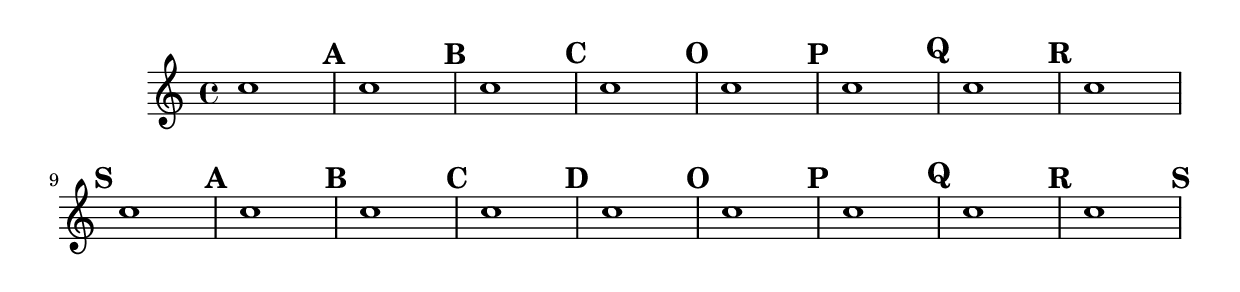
%% Do not edit this file; it is auto-generated from LSR http://lsr.dsi.unimi.it
%% This file is in the public domain.
\version "2.11.66"

\header {
  lsrtags = "rhythms"

  texidoc = "
This snippet demonstrates how to obtain automatic ordered rehearsal
marks, but from the letter or number you want.

"
  doctitle = "Forcing rehearsal marks to start from a given letter or number"
} % begin verbatim

\relative c''{
  c1 \mark \default
  c1 \mark \default
  c1 \mark \default
  c1 \mark #14
  c1 \mark \default
  c1 \mark \default
  c1 \mark \default
  c1 \mark \default
  \break
  \set Score.markFormatter = #format-mark-numbers
  c1 \mark #1
  c1 \mark \default
  c1 \mark \default
  c1 \mark \default
  c1 \mark #14
  c1 \mark \default
  c1 \mark \default
  c1 \mark \default
  c1 \mark \default
}
